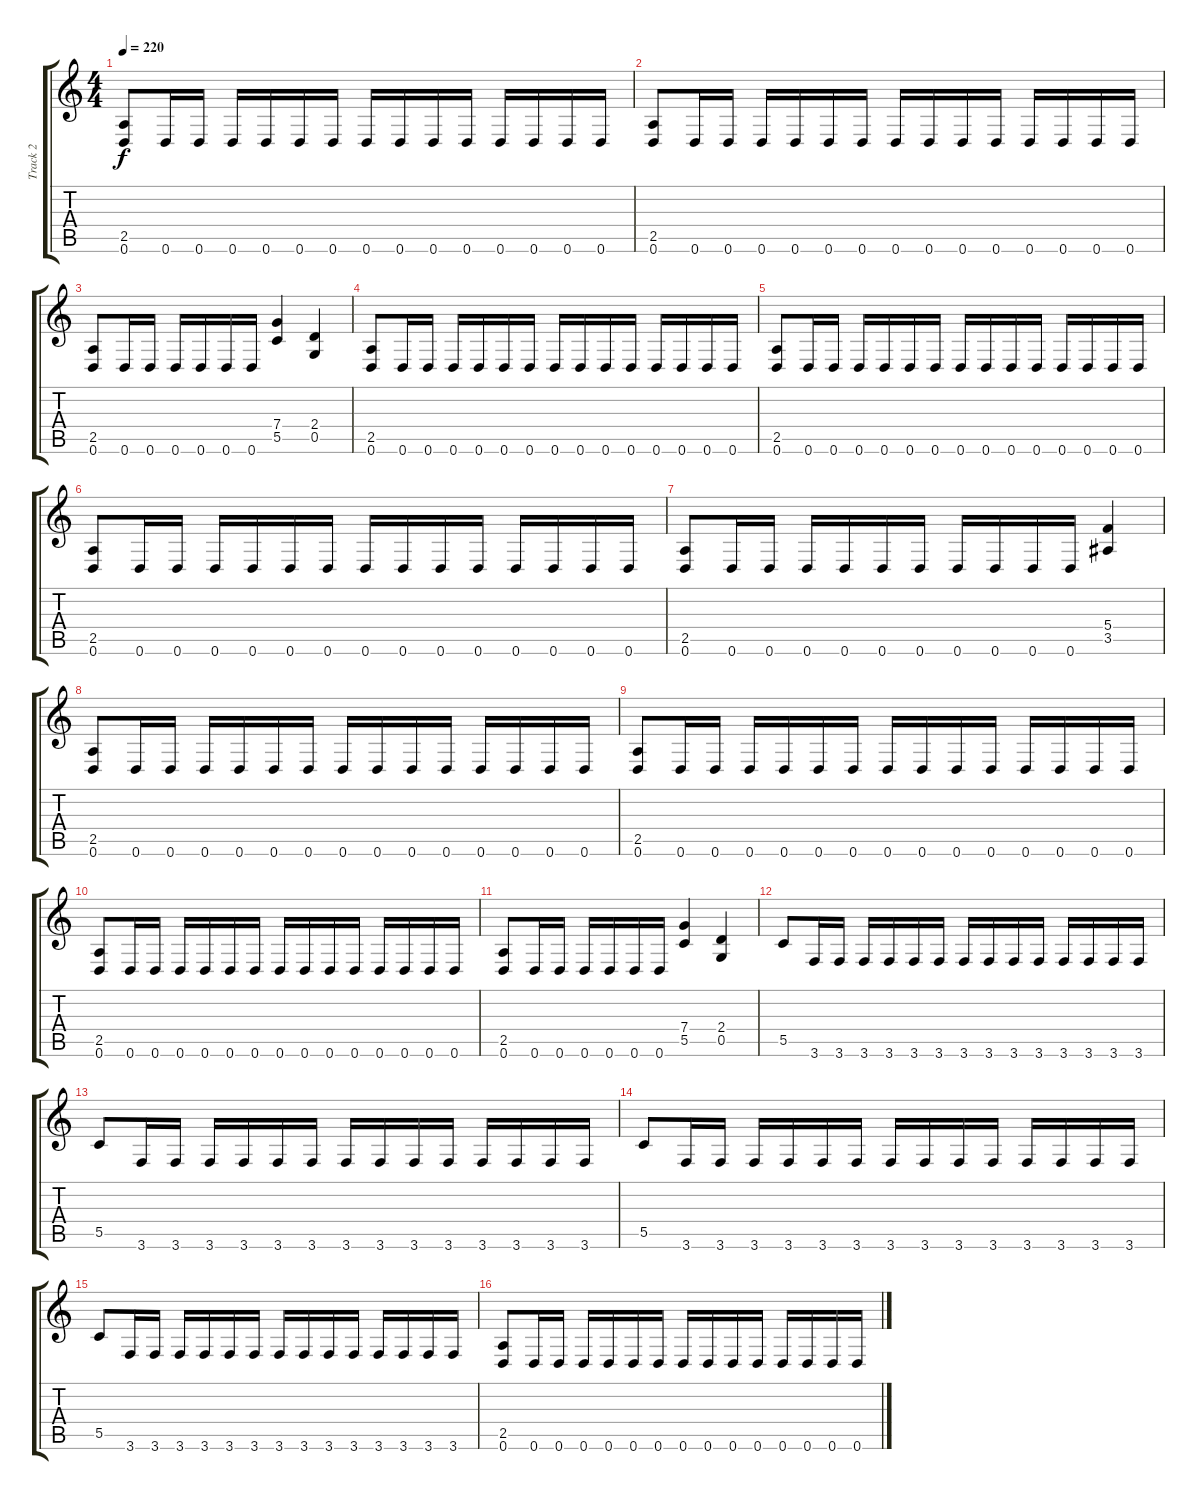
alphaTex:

\track ("Track 2" "Track 2") {instrument distortionguitar}
\staff {score tabs}
\tuning (D4 A3 F3 C3 G2 D2) {hide}
\ts (4 4)
\tempo 220
\clef g2
\ks c
(2.5 0.6).8{dy f} 0.6.16 0.6.16 0.6.16 0.6.16 0.6.16 0.6.16 0.6.16 0.6.16 0.6.16 0.6.16 0.6.16 0.6.16 0.6.16 0.6.16 |
(2.5 0.6).8 0.6.16 0.6.16 0.6.16 0.6.16 0.6.16 0.6.16 0.6.16 0.6.16 0.6.16 0.6.16 0.6.16 0.6.16 0.6.16 0.6.16 |
(2.5 0.6).8 0.6.16 0.6.16 0.6.16 0.6.16 0.6.16 0.6.16 (7.4 5.5).4 (2.4 0.5).4 |
(2.5 0.6).8 0.6.16 0.6.16 0.6.16 0.6.16 0.6.16 0.6.16 0.6.16 0.6.16 0.6.16 0.6.16 0.6.16 0.6.16 0.6.16 0.6.16 |
(2.5 0.6).8 0.6.16 0.6.16 0.6.16 0.6.16 0.6.16 0.6.16 0.6.16 0.6.16 0.6.16 0.6.16 0.6.16 0.6.16 0.6.16 0.6.16 |
(2.5 0.6).8 0.6.16 0.6.16 0.6.16 0.6.16 0.6.16 0.6.16 0.6.16 0.6.16 0.6.16 0.6.16 0.6.16 0.6.16 0.6.16 0.6.16 |
(2.5 0.6).8 0.6.16 0.6.16 0.6.16 0.6.16 0.6.16 0.6.16 0.6.16 0.6.16 0.6.16 0.6.16 (5.4 3.5).4 |
(2.5 0.6).8 0.6.16 0.6.16 0.6.16 0.6.16 0.6.16 0.6.16 0.6.16 0.6.16 0.6.16 0.6.16 0.6.16 0.6.16 0.6.16 0.6.16 |
(2.5 0.6).8 0.6.16 0.6.16 0.6.16 0.6.16 0.6.16 0.6.16 0.6.16 0.6.16 0.6.16 0.6.16 0.6.16 0.6.16 0.6.16 0.6.16 |
(2.5 0.6).8 0.6.16 0.6.16 0.6.16 0.6.16 0.6.16 0.6.16 0.6.16 0.6.16 0.6.16 0.6.16 0.6.16 0.6.16 0.6.16 0.6.16 |
(2.5 0.6).8 0.6.16 0.6.16 0.6.16 0.6.16 0.6.16 0.6.16 (7.4 5.5).4 (2.4 0.5).4 |
5.5.8 3.6.16 3.6.16 3.6.16 3.6.16 3.6.16 3.6.16 3.6.16 3.6.16 3.6.16 3.6.16 3.6.16 3.6.16 3.6.16 3.6.16 |
5.5.8 3.6.16 3.6.16 3.6.16 3.6.16 3.6.16 3.6.16 3.6.16 3.6.16 3.6.16 3.6.16 3.6.16 3.6.16 3.6.16 3.6.16 |
5.5.8 3.6.16 3.6.16 3.6.16 3.6.16 3.6.16 3.6.16 3.6.16 3.6.16 3.6.16 3.6.16 3.6.16 3.6.16 3.6.16 3.6.16 |
5.5.8 3.6.16 3.6.16 3.6.16 3.6.16 3.6.16 3.6.16 3.6.16 3.6.16 3.6.16 3.6.16 3.6.16 3.6.16 3.6.16 3.6.16 |
(2.5 0.6).8 0.6.16 0.6.16 0.6.16 0.6.16 0.6.16 0.6.16 0.6.16 0.6.16 0.6.16 0.6.16 0.6.16 0.6.16 0.6.16 0.6.16
